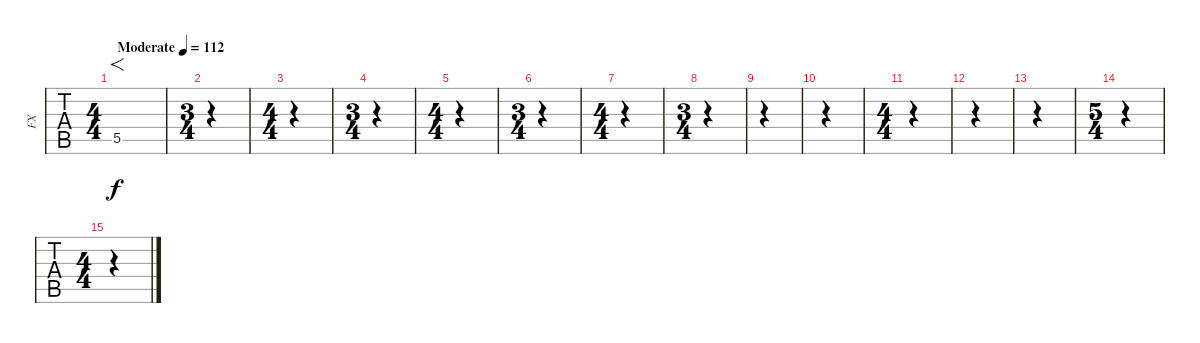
\track ("FX" "FX") {instrument stringensemble1}
\staff {tabs}
\tuning (Db4 Ab3 E3 B2 Gb2 B1) {hide}
\ts (4 4)
\tempo (112 "Moderate")
\clef g2
\ks c
5.5.1{f dy f instrument stringensemble1} |
\ts (3 4)
|
\ts (4 4)
|
\ts (3 4)
|
\ts (4 4)
|
\ts (3 4)
|
\ts (4 4)
|
\ts (3 4)
|
|
|
\ts (4 4)
|
|
|
\ts (5 4)
|
\ts (4 4)
